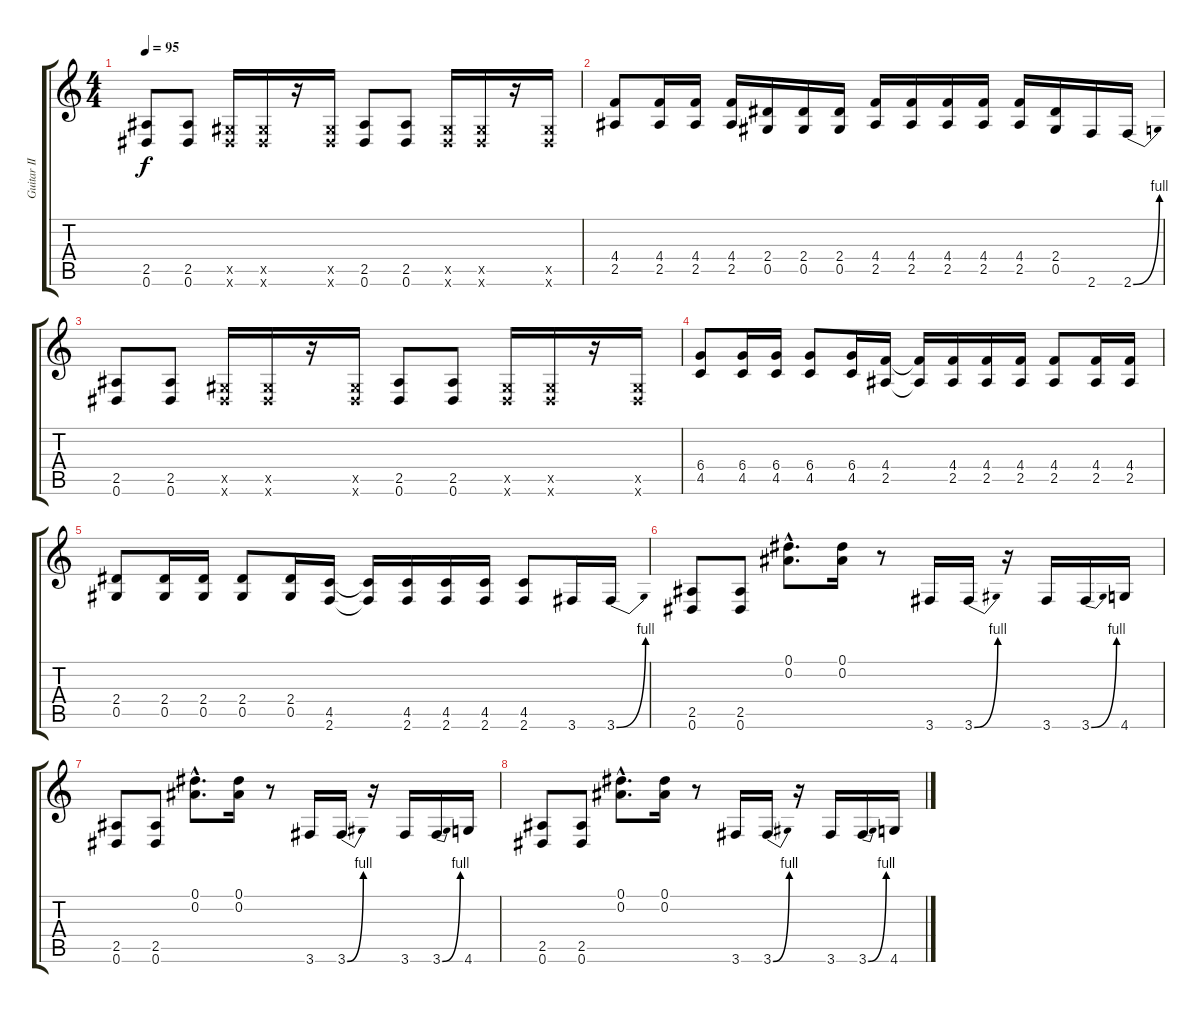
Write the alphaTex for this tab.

\track ("Guitar II" "Guitar II") {instrument overdrivenguitar}
\staff {score tabs}
\tuning (Eb4 Bb3 Gb3 Db3 Ab2 Eb2) {hide}
\ts (4 4)
\tempo 95
\clef g2
\ks c
(2.5 0.6).8{dy f} (2.5 0.6).8 (0.5{x} 0.6{x}).16 (0.5{x} 0.6{x}).16 r.16 (0.5{x} 0.6{x}).16 (2.5 0.6).8 (2.5 0.6).8 (0.5{x} 0.6{x}).16 (0.5{x} 0.6{x}).16 r.16 (0.5{x} 0.6{x}).16 |
(4.4 2.5).8 (4.4 2.5).16 (4.4 2.5).16 (4.4 2.5).16 (2.4 0.5).16 (2.4 0.5).16 (2.4 0.5).16 (4.4 2.5).16 (4.4 2.5).16 (4.4 2.5).16 (4.4 2.5).16 (4.4 2.5).16 (2.4 0.5).16 2.6.16 2.6{be (bend 0 0 60 4)}.16 |
(2.5 0.6).8 (2.5 0.6).8 (0.5{x} 0.6{x}).16 (0.5{x} 0.6{x}).16 r.16 (0.5{x} 0.6{x}).16 (2.5 0.6).8 (2.5 0.6).8 (0.5{x} 0.6{x}).16 (0.5{x} 0.6{x}).16 r.16 (0.5{x} 0.6{x}).16 |
(6.4 4.5).8 (6.4 4.5).16 (6.4 4.5).16 (6.4 4.5).8 (6.4 4.5).16 (4.4 2.5).16 (4.4{t} 2.5{t}).16 (4.4 2.5).16 (4.4 2.5).16 (4.4 2.5).16 (4.4 2.5).8 (4.4 2.5).16 (4.4 2.5).16 |
(2.4 0.5).8 (2.4 0.5).16 (2.4 0.5).16 (2.4 0.5).8 (2.4 0.5).16 (4.5 2.6).16 (4.5{t} 2.6{t}).16 (4.5 2.6).16 (4.5 2.6).16 (4.5 2.6).16 (4.5 2.6).8 3.6.16 3.6{be (bend 0 0 60 4)}.16 |
(2.5 0.6).8 (2.5 0.6).8 (0.1{hac} 0.2{hac}).8{d} (0.1 0.2).16 r.8 3.6.16 3.6{be (bend 0 0 60 4)}.16 r.16 3.6.16 3.6{be (bend 0 0 60 4)}.16 4.6.16 |
(2.5 0.6).8 (2.5 0.6).8 (0.1{hac} 0.2{hac}).8{d} (0.1 0.2).16 r.8 3.6.16 3.6{be (bend 0 0 60 4)}.16 r.16 3.6.16 3.6{be (bend 0 0 60 4)}.16 4.6.16 |
(2.5 0.6).8 (2.5 0.6).8 (0.1{hac} 0.2{hac}).8{d} (0.1 0.2).16 r.8 3.6.16 3.6{be (bend 0 0 60 4)}.16 r.16 3.6.16 3.6{be (bend 0 0 60 4)}.16 4.6.16
